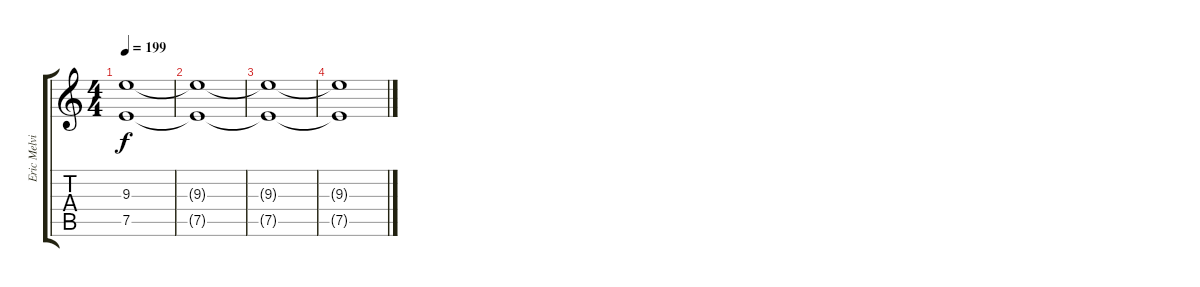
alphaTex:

\track ("Eric Melvin" "Eric Melvi") {instrument distortionguitar}
\staff {score tabs}
\tuning (E4 B3 G3 D3 A2 E2) {hide}
\ts (4 4)
\tempo 199
\clef g2
\ks c
(9.3{t} 7.5{t}).1{dy f} |
(9.3{t} 7.5{t}).1 |
(9.3{t} 7.5{t}).1 |
(9.3{t} 7.5{t}).1
